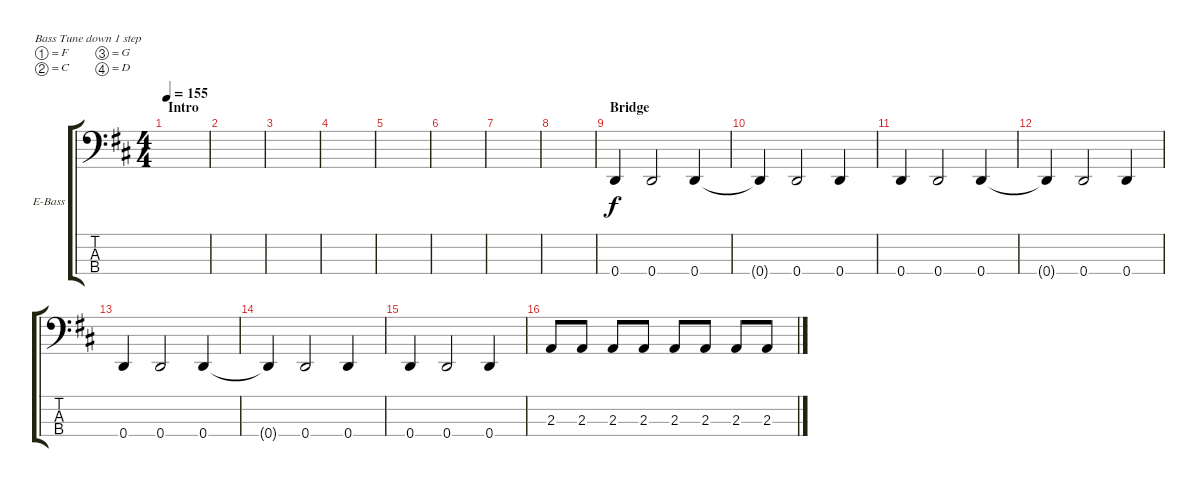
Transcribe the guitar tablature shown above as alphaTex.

\defaultSystemsLayout 4
\bracketExtendMode groupsimilarinstruments
\firstSystemTrackNameOrientation horizontal
\otherSystemsTrackNameOrientation horizontal
\track ("Electric Bass (Andera Kjølholm)" "E-Bass") {instrument electricbassfinger}
\staff {score tabs}
\tuning (F2 C2 G1 D1)
\ts (4 4)
\section ("" "Intro")
\tempo 155
\clef f4
\scale
0.523077
\ks d
|
\scale
0.238462 |
\scale
0.238462 |
\scale
0.333333 |
\scale
0.333333 |
\scale
0.333333 |
\scale
0.333333 |
\scale
0.333333 |
\section ("" "Bridge")
\scale
0.333333 0.4.4 0.4.2 0.4.4 |
\scale
0.333333 0.4{t}.4 0.4.2 0.4.4 |
\scale
0.333333 0.4.4 0.4.2 0.4.4 |
\scale
0.333333 0.4{t}.4 0.4.2 0.4.4 |
\scale
0.333333 0.4.4 0.4.2 0.4.4 |
\scale
0.333333 0.4{t}.4 0.4.2 0.4.4 |
\scale
0.333333 0.4.4 0.4.2 0.4.4 |
\scale
0.333333 2.3.8 2.3.8 2.3.8 2.3.8 2.3.8 2.3.8 2.3.8 2.3.8
